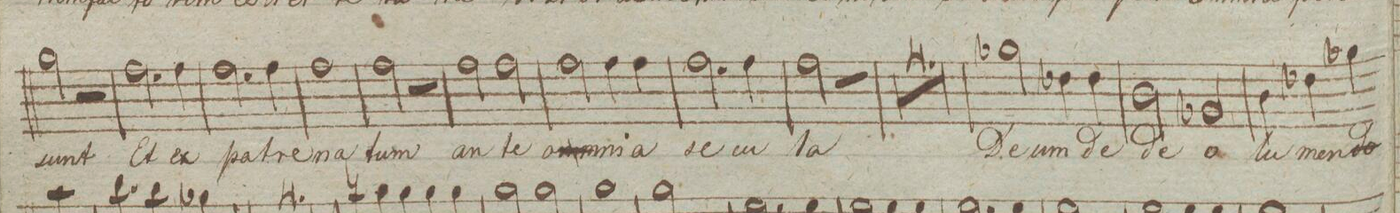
**kern	**text	**dynam
*I"Alto.	*	*
*clefC3	*	*
*k[]	*	*
*met(c|)	*	*
*M4/4	*	*
2a\	sunt	.
2r	.	.
=21	=21	=21
2.g\	Et	.
4g\	ex	.
=22	=22	=22
2.g\	pat-	.
4g\	-re	.
=23	=23	=23
1g\	na-	.
=24	=24	=24
2g\	-tum	.
2r	.	.
=25	=25	=25
2g\	an-	.
2g\	-te	.
=26	=26	=26
2g\	o[[m]]-	.
4g\	-mni-	.
4g\	-a	.
=27	=27	=27
2.g\	se-	.
4g\	-cu-	.
=28	=28	=28
2g\	-la	.
2r	.	.
=29	=29	=29
1r	.	.
=30	=30	=30
1r	.	.
=31	=31	=31
1r	.	.
=32	=32	=32
1r	.	.
=33	=33	=33
2a-X\	De-	.
4e-X\	-um	.
4e-\	de	.
=34	=34	=34
2c\	de-	.
2A-X/	-o	.
=35	=35	=35
4c\	lu-	.
4e-X\	-men	.
4a-X\	.	.
*-	*-	*-
